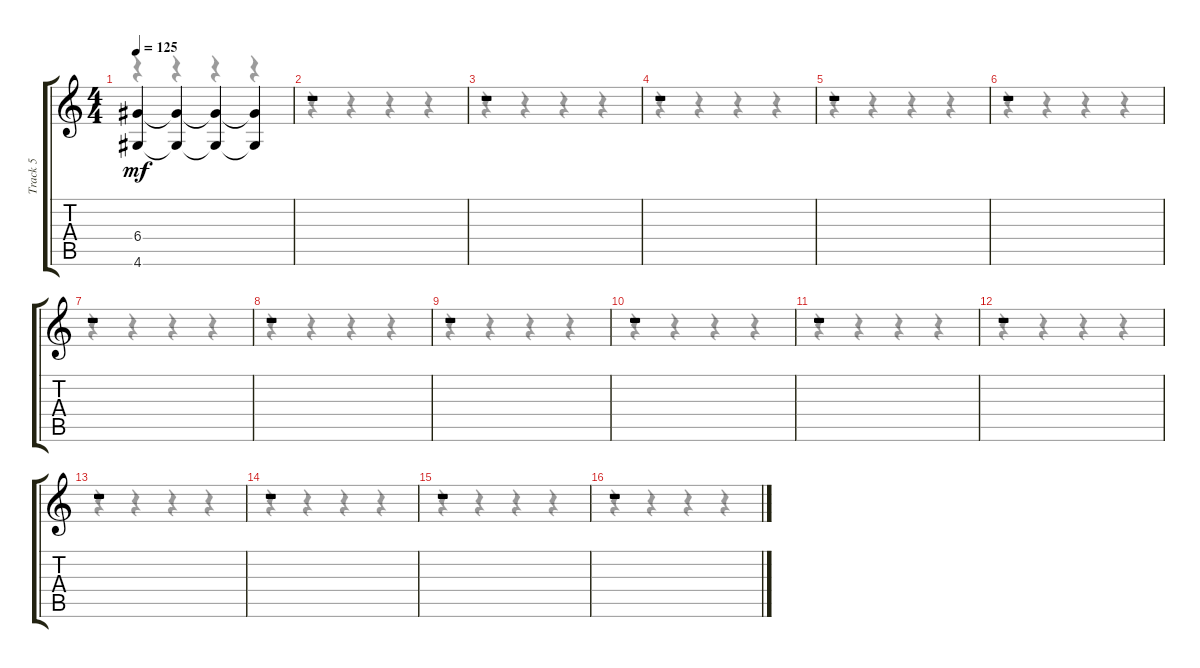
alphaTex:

\track ("Track 5" "Track 5") {instrument distortionguitar}
\staff {score tabs}
\tuning (E4 B3 G3 D3 A2 E2) {hide}
\voice
\ts (4 4)
\tempo 125
\clef g2
\ks c
(6.4{t} 4.6{t}).4{dy mf} (6.4{t} 4.6{t}).4 (6.4{t} 4.6{t}).4 (6.4{t} 4.6{t}).4 |
r.1 |
r.1 |
r.1 |
r.1 |
r.1 |
r.1 |
r.1 |
r.1 |
r.1 |
r.1 |
r.1 |
r.1 |
r.1 |
r.1 |
r.1
\voice
\clef g2
\ottava regular
\simile none
\ks c
r.4{dy f} r.4 r.4 r.4 |
r.4 r.4 r.4 r.4 |
r.4 r.4 r.4 r.4 |
r.4 r.4 r.4 r.4 |
r.4 r.4 r.4 r.4 |
r.4 r.4 r.4 r.4 |
r.4 r.4 r.4 r.4 |
r.4 r.4 r.4 r.4 |
r.4 r.4 r.4 r.4 |
r.4 r.4 r.4 r.4 |
r.4 r.4 r.4 r.4 |
r.4 r.4 r.4 r.4 |
r.4 r.4 r.4 r.4 |
r.4 r.4 r.4 r.4 |
r.4 r.4 r.4 r.4 |
r.4 r.4 r.4 r.4
